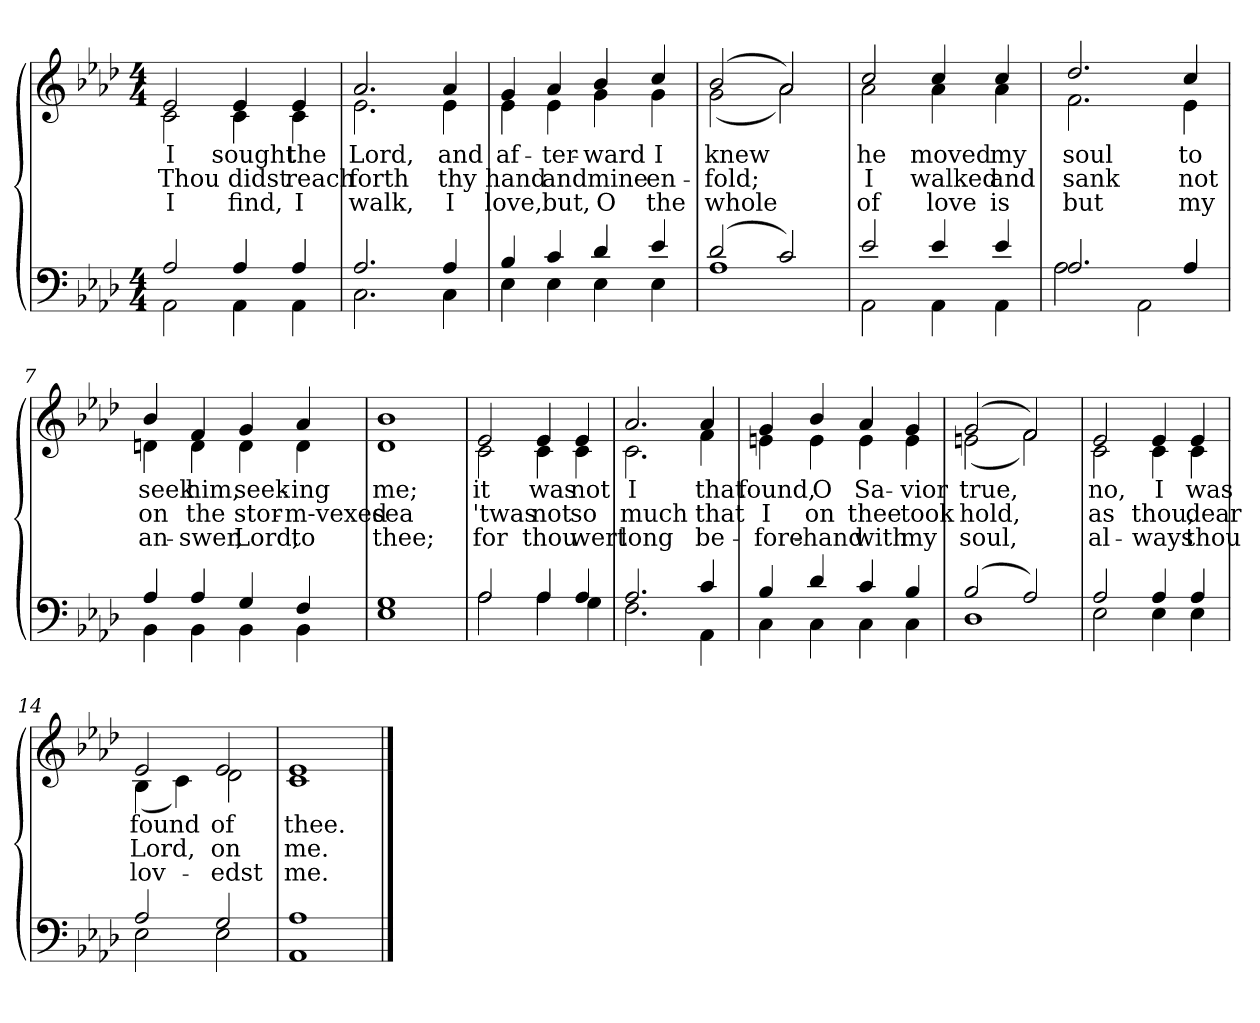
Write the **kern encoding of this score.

**kern	**kern	**text	**text	**text
*part2	*part1	*part1	*part1	*part1
*staff2	*staff1	*staff1	*staff1	*staff1
*clefF4	*clefG2	*	*	*
*k[b-e-a-d-]	*k[b-e-a-d-]	*	*	*
*M4/4	*M4/4	*	*	*
=1	=1	=1	=1	=1
*^	*	*	*	*
!	!	!LO:TX:b:i:t=Verse	!	!	!
!	!	!	!LO:LY:b	!LO:LY:b	!LO:LY:b
*	*	*^	*	*	*
2A-/	2AA-\	2e-/	2c\	I	Thou	I
!	!	!	!	!LO:LY:b	!LO:LY:b	!LO:LY:b
4A-/	4AA-\	4e-/	4c\	sought	didst	find,
!	!	!	!	!LO:LY:b	!LO:LY:b	!LO:LY:b
4A-/	4AA-\	4e-/	4c\	the	reach	I
=2	=2	=2	=2	=2	=2	=2
!	!	!	!	!LO:LY:b	!LO:LY:b	!LO:LY:b
2.A-/	2.C\	2.a-/	2.e-\	Lord,	forth	walk,
!	!	!	!	!LO:LY:b	!LO:LY:b	!LO:LY:b
4A-/	4C\	4a-/	4e-\	and	thy	I
=3	=3	=3	=3	=3	=3	=3
!	!	!	!	!LO:LY:b	!LO:LY:b	!LO:LY:b
4B-/	4E-\	4g/	4e-\	af-	hand	love,
!	!	!	!	!LO:LY:b	!LO:LY:b	!LO:LY:b
4c/	4E-\	4a-/	4e-\	-ter-	and	but,
!	!	!	!	!LO:LY:b	!LO:LY:b	!LO:LY:b
4d-/	4E-\	4b-/	4g\	-ward	mine	O
!	!	!	!	!LO:LY:b	!LO:LY:b	!LO:LY:b
4e-/	4E-\	4cc/	4g\	I	en-	the
=4	=4	=4	=4	=4	=4	=4
!	!	!	!	!LO:LY:b	!LO:LY:b	!LO:LY:b
(>2d-/	1A-	(>2b-/	(<2g\	knew	-fold;	whole
2c/)	.	2a-/)	2a-\)	.	.	.
!!LO:LB:g=z	!!
=5	=5	=5	=5	=5	=5	=5
!	!	!	!	!LO:LY:b	!LO:LY:b	!LO:LY:b
2e-/	2AA-\	2cc/	2a-\	he	I	of
!	!	!	!	!LO:LY:b	!LO:LY:b	!LO:LY:b
4e-/	4AA-\	4cc/	4a-\	moved	walked	love
!	!	!	!	!LO:LY:b	!LO:LY:b	!LO:LY:b
4e-/	4AA-\	4cc/	4a-\	my	and	is
=6	=6	=6	=6	=6	=6	=6
!	!	!	!	!LO:LY:b	!LO:LY:b	!LO:LY:b
2.A-/	2A-\	2.dd-/	2.f\	soul	sank	but
.	2AA-\	.	.	.	.	.
!	!	!	!	!LO:LY:b	!LO:LY:b	!LO:LY:b
4A-/	.	4cc/	4e-\	to	not	my
=7	=7	=7	=7	=7	=7	=7
!	!	!	!	!LO:LY:b	!LO:LY:b	!LO:LY:b
4A-/	4BB-\	4b-/	4dn\	seek	on	an-
!	!	!	!	!LO:LY:b	!LO:LY:b	!LO:LY:b
4A-/	4BB-\	4f/	4d\	him,	the	-swer,
!	!	!	!	!LO:LY:b	!LO:LY:b	!LO:LY:b
4G/	4BB-\	4g/	4d\	seek-	stor-	Lord,
!	!	!	!	!LO:LY:b	!LO:LY:b	!LO:LY:b
4F/	4BB-\	4a-/	4d\	-ing	-m-vexed	to
=8	=8	=8	=8	=8	=8	=8
!	!	!	!	!LO:LY:b	!LO:LY:b	!LO:LY:b
1G	1E-	1b-	1d-	me;	sea	thee;
!!LO:LB:g=z	!!
=9	=9	=9	=9	=9	=9	=9
!	!	!	!	!LO:LY:b	!LO:LY:b	!LO:LY:b
2A-/	2A-\	2e-/	2c\	it	'twas	for
!	!	!	!	!LO:LY:b	!LO:LY:b	!LO:LY:b
4A-/	4A-\	4e-/	4c\	was	not	thou
!	!	!	!	!LO:LY:b	!LO:LY:b	!LO:LY:b
4A-/	4G\	4e-/	4c\	not	so	wert
=10	=10	=10	=10	=10	=10	=10
!	!	!	!	!LO:LY:b	!LO:LY:b	!LO:LY:b
2.A-/	2.F\	2.a-/	2.c\	I	much	long
!	!	!	!	!LO:LY:b	!LO:LY:b	!LO:LY:b
4c/	4AA-\	4a-/	4f\	that	that	be-
=11	=11	=11	=11	=11	=11	=11
!	!	!	!	!LO:LY:b	!LO:LY:b	!LO:LY:b
4B-/	4C\	4g/	4en\	found,	I	-fore-
!	!	!	!	!LO:LY:b	!LO:LY:b	!LO:LY:b
4d-/	4C\	4b-/	4e\	O	on	-hand
!	!	!	!	!LO:LY:b	!LO:LY:b	!LO:LY:b
4c/	4C\	4a-/	4e\	Sa-	thee	with
!	!	!	!	!LO:LY:b	!LO:LY:b	!LO:LY:b
4B-/	4C\	4g/	4e\	-vior	took	my
=12	=12	=12	=12	=12	=12	=12
!	!	!	!	!LO:LY:b	!LO:LY:b	!LO:LY:b
(>2B-/	1D-	(>2g/	(<2eni\	true,	hold,	soul,
2A-/)	.	2f/)	2f\)	.	.	.
!!LO:LB:g=z	!!
=13	=13	=13	=13	=13	=13	=13
!	!	!	!	!LO:LY:b	!LO:LY:b	!LO:LY:b
2A-/	2E-\	2e-/	2c\	no,	as	al-
!	!	!	!	!LO:LY:b	!LO:LY:b	!LO:LY:b
4A-/	4E-\	4e-/	4c\	I	thou,	-ways
!	!	!	!	!LO:LY:b	!LO:LY:b	!LO:LY:b
4A-/	4E-\	4e-/	4c\	was	dear	thou
=14	=14	=14	=14	=14	=14	=14
!	!	!	!	!LO:LY:b	!LO:LY:b	!LO:LY:b
2A-/	2E-\	2e-/	(<4B-\	found	Lord,	lov-
.	.	.	4c\)	.	.	.
!	!	!	!	!LO:LY:b	!LO:LY:b	!LO:LY:b
2G/	2E-\	2e-/	2d-\	of	on	-edst
=15	=15	=15	=15	=15	=15	=15
!	!	!	!	!LO:LY:b	!LO:LY:b	!LO:LY:b
1A-	1AA-	1e-	1c	thee.	me.	me.
*v	*v	*	*	*	*	*
*	*v	*v	*	*	*
==	==	==	==	==
*-	*-	*-	*-	*-
